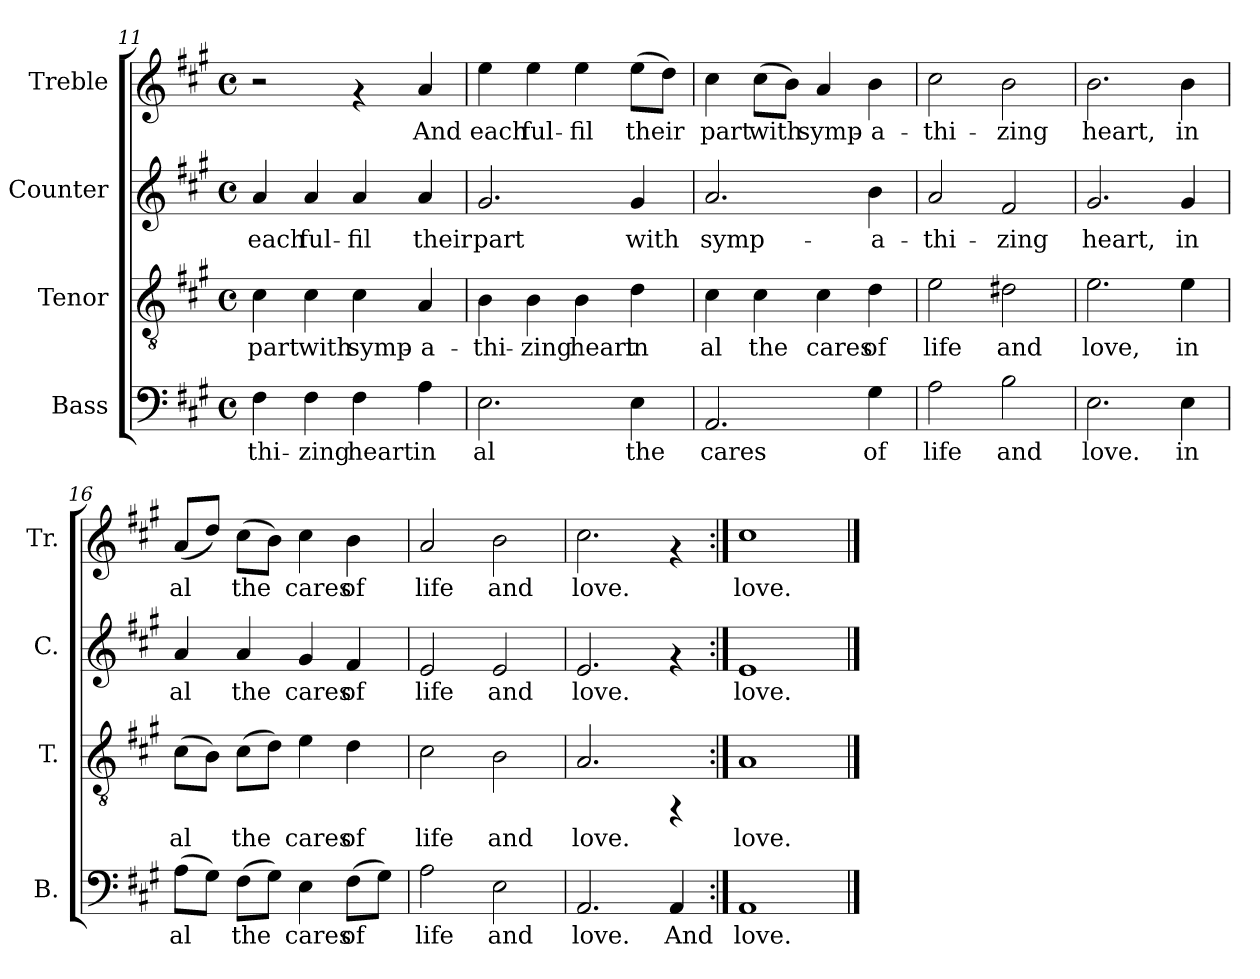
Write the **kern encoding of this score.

**kern	**text	**kern	**text	**kern	**text	**kern	**text
*part4	*part4	*part3	*part3	*part2	*part2	*part1	*part1
*staff4	*staff4	*staff3	*staff3	*staff2	*staff2	*staff1	*staff1
*I"Bass	*	*I"Tenor	*	*I"Counter	*	*I"Treble	*
*I'B.	*	*I'T.	*	*I'C.	*	*I'Tr.	*
*clefF4	*	*clefGv2	*	*clefG2	*	*clefG2	*
*k[f#c#g#]	*	*k[f#c#g#]	*	*k[f#c#g#]	*	*k[f#c#g#]	*
*A:	*	*A:	*	*A:	*	*A:	*
*M4/4	*	*M4/4	*	*M4/4	*	*M4/4	*
*met(c)	*	*met(c)	*	*met(c)	*	*met(c)	*
=11	=11	=11	=11	=11	=11	=11	=11
!	!LO:LY:b:cj	!	!LO:LY:b:cj	!	!LO:LY:b:cj	!	!
4F#\	-thi-	4c#\	part	4a/	each	2r	.
!	!LO:LY:b:cj	!	!LO:LY:b:cj	!	!LO:LY:b:cj	!	!
4F#\	-zing	4c#\	with	4a/	ful-	.	.
!	!LO:LY:b:cj	!	!LO:LY:b:cj	!	!LO:LY:b:cj	!	!
4F#\	heart	4c#\	symp-	4a/	-fil	4rf	.
!	!LO:LY:b:cj	!	!LO:LY:b:cj	!	!LO:LY:b:cj	!	!LO:LY:b:cj
4A\	in	4A/	-a-	4a/	their	4a/	And
=12	=12	=12	=12	=12	=12	=12	=12
!	!LO:LY:b:cj	!	!LO:LY:b:cj	!	!LO:LY:b:cj	!	!LO:LY:b:cj
2.E\	al	4B\	-thi-	2.g#/	part	4ee\	each
!	!	!	!LO:LY:b:cj	!	!	!	!LO:LY:b:cj
.	.	4B\	-zing	.	.	4ee\	ful-
!	!	!	!LO:LY:b:cj	!	!	!	!LO:LY:b:cj
.	.	4B\	heart	.	.	4ee\	-fil
!	!LO:LY:b:cj	!	!LO:LY:b:cj	!	!LO:LY:b:cj	!	!LO:LY:b:cj
4E\	the	4d\	in	4g#/	with	(>8ee\L	their
!	!	!	!	!	!	!	!LO:LY:b:cj
.	.	.	.	.	.	8dd\J)	.
!!LO:PB:g=z
=13	=13	=13	=13	=13	=13	=13	=13
!	!LO:LY:b:cj	!	!LO:LY:b:cj	!	!LO:LY:b:cj	!	!LO:LY:b:cj
2.AA/	cares	4c#\	al	2.a/	symp-	4cc#\	part
!	!	!	!LO:LY:b:cj	!	!	!	!LO:LY:b:cj
.	.	4c#\	the	.	.	(>8cc#\L	with
!	!	!	!	!	!	!	!LO:LY:b:cj
.	.	.	.	.	.	8b\J)	.
!	!	!	!LO:LY:b:cj	!	!	!	!LO:LY:b:cj
.	.	4c#\	cares	.	.	4a/	symp-
!	!LO:LY:b:cj	!	!LO:LY:b:cj	!	!LO:LY:b:cj	!	!LO:LY:b:cj
4G#\	of	4d\	of	4b\	-a-	4b\	-a-
=14	=14	=14	=14	=14	=14	=14	=14
!	!LO:LY:b:cj	!	!LO:LY:b:cj	!	!LO:LY:b:cj	!	!LO:LY:b:cj
2A\	life	2e\	life	2a/	-thi-	2cc#\	-thi-
!	!LO:LY:b:cj	!	!LO:LY:b:cj	!	!LO:LY:b:cj	!	!LO:LY:b:cj
2B\	and	2d#X\	and	2f#/	-zing	2b\	-zing
=15	=15	=15	=15	=15	=15	=15	=15
!	!LO:LY:b:cj	!	!LO:LY:b:cj	!	!LO:LY:b:cj	!	!LO:LY:b:cj
2.E\	love.	2.e\	love,	2.g#/	heart,	2.b\	heart,
!	!LO:LY:b:cj	!	!LO:LY:b:cj	!	!LO:LY:b:cj	!	!LO:LY:b:cj
4E\	in	4e\	in	4g#/	in	4b\	in
=16	=16	=16	=16	=16	=16	=16	=16
!	!LO:LY:b:cj	!	!LO:LY:b:cj	!	!LO:LY:b:cj	!	!LO:LY:b:cj
(>8A\L	al	(>8c#\L	al	4a/	al	(<8a/L	al
!	!LO:LY:b:cj	!	!LO:LY:b:cj	!	!	!	!LO:LY:b:cj
8G#\J)	.	8B\J)	.	.	.	8dd/J)	.
!	!LO:LY:b:cj	!	!LO:LY:b:cj	!	!LO:LY:b:cj	!	!LO:LY:b:cj
(>8F#\L	the	(>8c#\L	the	4a/	the	(>8cc#\L	the
!	!LO:LY:b:cj	!	!LO:LY:b:cj	!	!	!	!LO:LY:b:cj
8G#\J)	.	8d\J)	.	.	.	8b\J)	.
!	!LO:LY:b:cj	!	!LO:LY:b:cj	!	!LO:LY:b:cj	!	!LO:LY:b:cj
4E\	cares	4e\	cares	4g#/	cares	4cc#\	cares
!	!LO:LY:b:cj	!	!LO:LY:b:cj	!	!LO:LY:b:cj	!	!LO:LY:b:cj
(>8F#\L	of	4d\	of	4f#/	of	4b\	of
!	!LO:LY:b:cj	!	!	!	!	!	!
8G#\J)	.	.	.	.	.	.	.
=17	=17	=17	=17	=17	=17	=17	=17
!	!LO:LY:b:cj	!	!LO:LY:b:cj	!	!LO:LY:b:cj	!	!LO:LY:b:cj
2A\	life	2c#\	life	2e/	life	2a/	life
!	!LO:LY:b:cj	!	!LO:LY:b:cj	!	!LO:LY:b:cj	!	!LO:LY:b:cj
2E\	and	2B\	and	2e/	and	2b\	and
=18	=18	=18	=18	=18	=18	=18	=18
!	!LO:LY:b:cj	!	!LO:LY:b:cj	!	!LO:LY:b:cj	!	!LO:LY:b:cj
2.AA/	love.	2.A/	love.	2.e/	love.	2.cc#\	love.
!	!LO:LY:b:cj	!	!	!	!	!	!
4AA/	And	4rFF	.	4rf	.	4rf	.
=19:|!	=19:|!	=19:|!	=19:|!	=19:|!	=19:|!	=19:|!	=19:|!
!	!LO:LY:b:cj	!	!LO:LY:b:cj	!	!LO:LY:b:cj	!	!LO:LY:b:cj
1AA	love.	1A	love.	1e	love.	1cc#	love.
==	==	==	==	==	==	==	==
*-	*-	*-	*-	*-	*-	*-	*-
